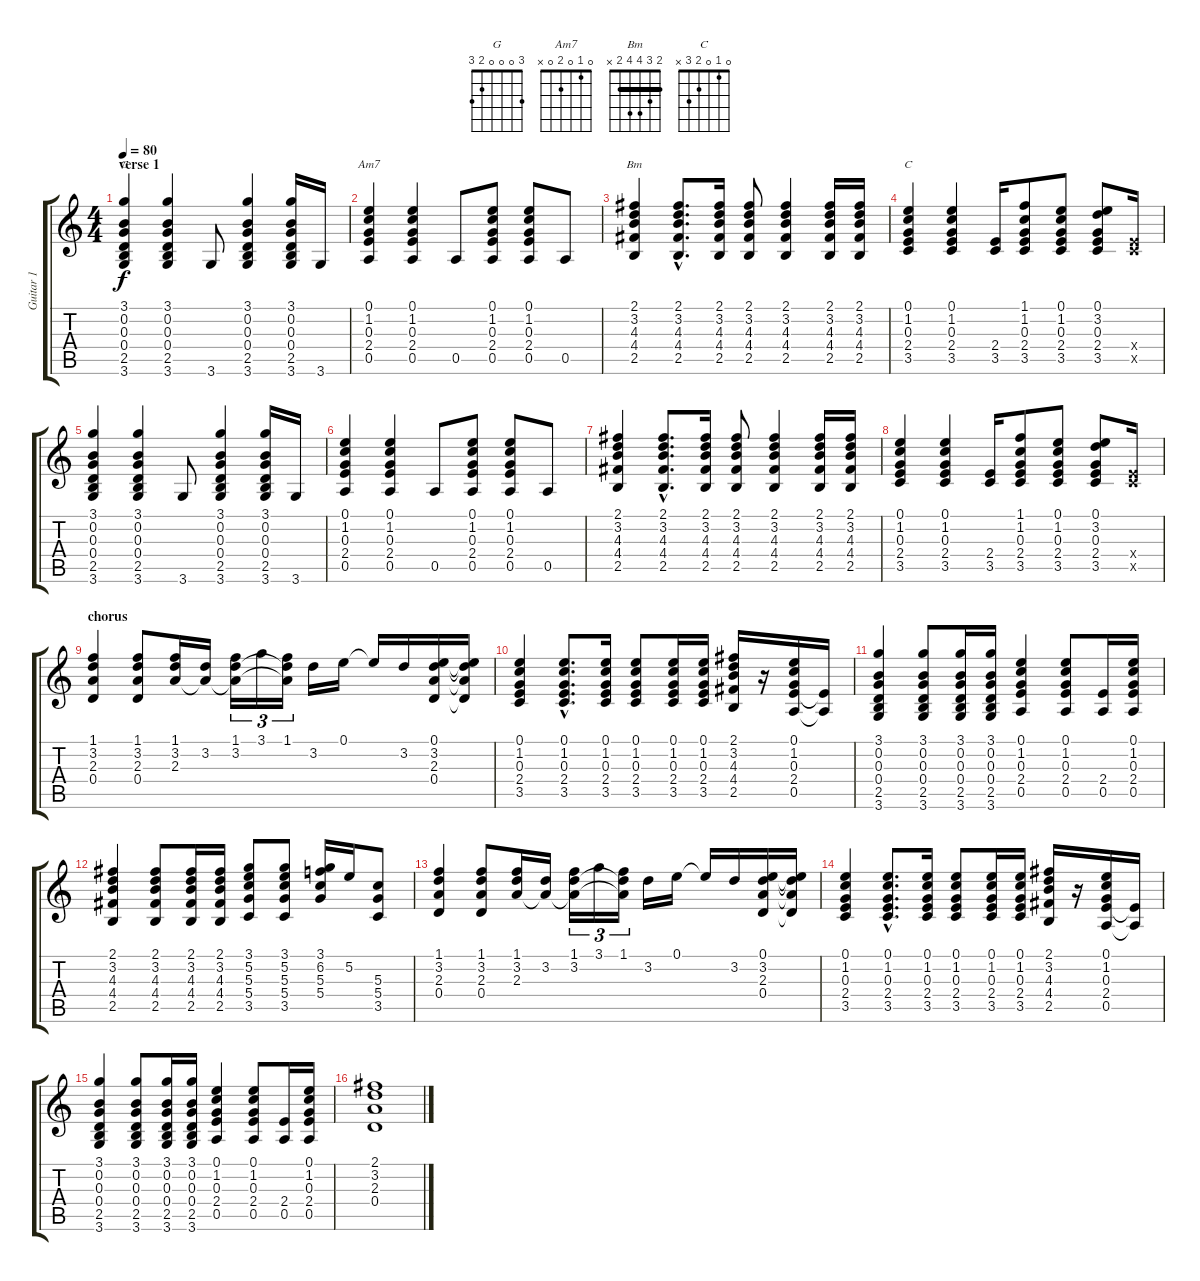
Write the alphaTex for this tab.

\track ("Guitar 1" "Guitar 1") {instrument acousticguitarnylon}
\staff {score tabs}
\tuning (E4 B3 G3 D3 A2 E2) {hide}
\chord ("G" 3 0 0 0 2 3)
\chord ("Am7" 0 1 0 2 0 x)
\chord ("Bm" 2 3 4 4 2 x) {barre 2}
\chord ("C" 0 1 0 2 3 x)
\ts (4 4)
\section ("" "verse 1")
\tempo 80
\clef g2
\ks c
(3.1 0.2 0.3 0.4 2.5 3.6).4{ch "G" dy f} (3.1 0.2 0.3 0.4 2.5 3.6).4 3.6.8 (3.1 0.2 0.3 0.4 2.5 3.6).4 (3.1 0.2 0.3 0.4 2.5 3.6).16 3.6.16 |
(0.1 1.2 0.3 2.4 0.5).4{ch "Am7"} (0.1 1.2 0.3 2.4 0.5).4 0.5.8 (0.1 1.2 0.3 2.4 0.5).8 (0.1 1.2 0.3 2.4 0.5).8 0.5.8 |
(2.1 3.2 4.3 4.4 2.5).4{ch "Bm"} (2.1{hac} 3.2{hac} 4.3{hac} 4.4{hac} 2.5{hac}).8{d} (2.1 3.2 4.3 4.4 2.5).16 (2.1 3.2 4.3 4.4 2.5).8 (2.1 3.2 4.3 4.4 2.5).4 (2.1 3.2 4.3 4.4 2.5).16 (2.1 3.2 4.3 4.4 2.5).16 |
(0.1 1.2 0.3 2.4 3.5).4{ch "C"} (0.1 1.2 0.3 2.4 3.5).4 (2.4 3.5).16 (1.1 1.2 0.3 2.4 3.5).8 (0.1 1.2 0.3 2.4 3.5).8 (0.1 3.2 0.3 2.4 3.5).8 (2.4{x} 3.5{x}).16 |
(3.1 0.2 0.3 0.4 2.5 3.6).4 (3.1 0.2 0.3 0.4 2.5 3.6).4 3.6.8 (3.1 0.2 0.3 0.4 2.5 3.6).4 (3.1 0.2 0.3 0.4 2.5 3.6).16 3.6.16 |
(0.1 1.2 0.3 2.4 0.5).4 (0.1 1.2 0.3 2.4 0.5).4 0.5.8 (0.1 1.2 0.3 2.4 0.5).8 (0.1 1.2 0.3 2.4 0.5).8 0.5.8 |
(2.1 3.2 4.3 4.4 2.5).4 (2.1{hac} 3.2{hac} 4.3{hac} 4.4{hac} 2.5{hac}).8{d} (2.1 3.2 4.3 4.4 2.5).16 (2.1 3.2 4.3 4.4 2.5).8 (2.1 3.2 4.3 4.4 2.5).4 (2.1 3.2 4.3 4.4 2.5).16 (2.1 3.2 4.3 4.4 2.5).16 |
(0.1 1.2 0.3 2.4 3.5).4 (0.1 1.2 0.3 2.4 3.5).4 (2.4 3.5).16 (1.1 1.2 0.3 2.4 3.5).8 (0.1 1.2 0.3 2.4 3.5).8 (0.1 3.2 0.3 2.4 3.5).8 (2.4{x} 3.5{x}).16 |
\section ("" "chorus")
(1.1 3.2 2.3 0.4).4 (1.1 3.2 2.3 0.4).8 (1.1 3.2 2.3).16 (3.2 2.3{t}).16 (1.1 3.2 2.3{t}).16{tu (3 2)} 3.1.16{tu (3 2)} (1.1 3.2{t} 2.3{t}).16{tu (3 2)} 3.2.16 0.1.16 0.1{t}.16 3.2.16 (0.1 3.2 2.3 0.4).16 (0.1{t} 3.2{t} 2.3{t} 0.4{t}).16 |
(0.1 1.2 0.3 2.4 3.5).4 (0.1{hac} 1.2{hac} 0.3{hac} 2.4{hac} 3.5{hac}).8{d} (0.1 1.2 0.3 2.4 3.5).16 (0.1 1.2 0.3 2.4 3.5).8 (0.1 1.2 0.3 2.4 3.5).16 (0.1 1.2 0.3 2.4 3.5).16 (2.1 3.2 4.3 4.4 2.5).16 r.16 (0.1 1.2 0.3 2.4 0.5).16 (2.4{t} 0.5{t}).16 |
(3.1 0.2 0.3 0.4 2.5 3.6).4 (3.1 0.2 0.3 0.4 2.5 3.6).8 (3.1 0.2 0.3 0.4 2.5 3.6).16 (3.1 0.2 0.3 0.4 2.5 3.6).16 (0.1 1.2 0.3 2.4 0.5).4 (0.1 1.2 0.3 2.4 0.5).8 (2.4 0.5).16 (0.1 1.2 0.3 2.4 0.5).16 |
(2.1 3.2 4.3 4.4 2.5).4 (2.1 3.2 4.3 4.4 2.5).8 (2.1 3.2 4.3 4.4 2.5).16 (2.1 3.2 4.3 4.4 2.5).16 (3.1 5.2 5.3 5.4 3.5).8 (3.1 5.2 5.3 5.4 3.5).8 (3.1 6.2 5.3 5.4).16 5.2.16 (5.3 5.4 3.5).8 |
(1.1 3.2 2.3 0.4).4 (1.1 3.2 2.3 0.4).8 (1.1 3.2 2.3).16 (3.2 2.3{t}).16 (1.1 3.2 2.3{t}).16{tu (3 2)} 3.1.16{tu (3 2)} (1.1 3.2{t} 2.3{t}).16{tu (3 2)} 3.2.16 0.1.16 0.1{t}.16 3.2.16 (0.1 3.2 2.3 0.4).16 (0.1{t} 3.2{t} 2.3{t} 0.4{t}).16 |
(0.1 1.2 0.3 2.4 3.5).4 (0.1{hac} 1.2{hac} 0.3{hac} 2.4{hac} 3.5{hac}).8{d} (0.1 1.2 0.3 2.4 3.5).16 (0.1 1.2 0.3 2.4 3.5).8 (0.1 1.2 0.3 2.4 3.5).16 (0.1 1.2 0.3 2.4 3.5).16 (2.1 3.2 4.3 4.4 2.5).16 r.16 (0.1 1.2 0.3 2.4 0.5).16 (2.4{t} 0.5{t}).16 |
(3.1 0.2 0.3 0.4 2.5 3.6).4 (3.1 0.2 0.3 0.4 2.5 3.6).8 (3.1 0.2 0.3 0.4 2.5 3.6).16 (3.1 0.2 0.3 0.4 2.5 3.6).16 (0.1 1.2 0.3 2.4 0.5).4 (0.1 1.2 0.3 2.4 0.5).8 (2.4 0.5).16 (0.1 1.2 0.3 2.4 0.5).16 |
(2.1 3.2 2.3 0.4).1
